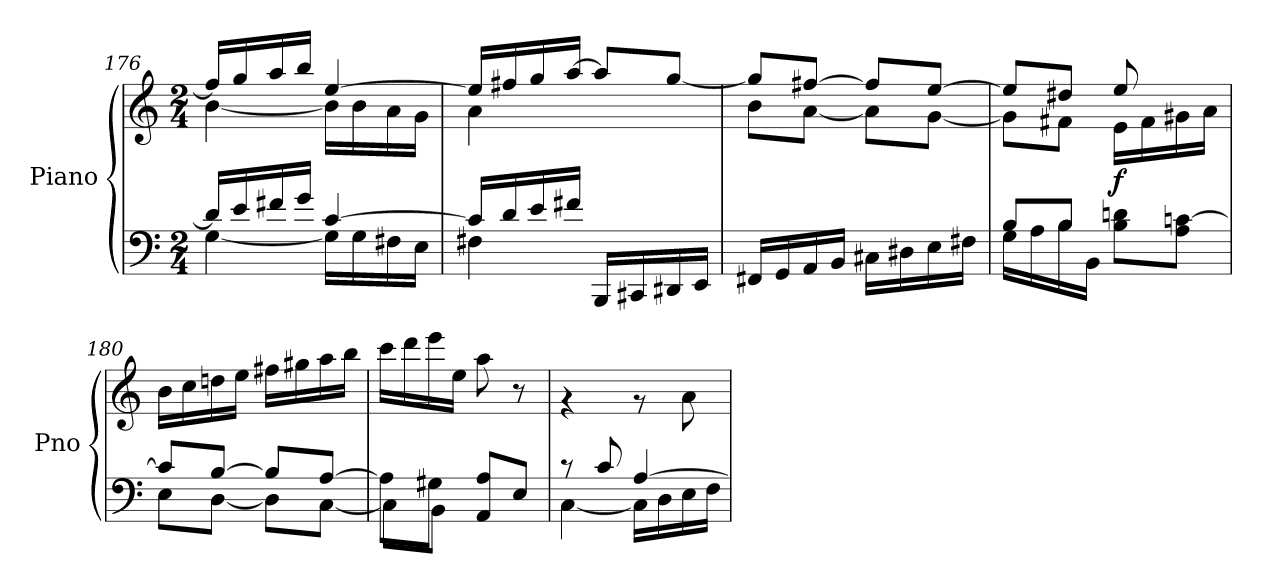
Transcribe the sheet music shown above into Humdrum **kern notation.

**kern	**kern	**dynam
*part1	*part1	*part1
*staff2	*staff1	*staff1/2
*I"Piano	*	*
*I'Pno	*	*
*clefF4	*clefG2	*
*k[]	*k[]	*
*C:	*C:	*
*M2/4	*M2/4	*
=176	=176	=176
*^	*^	*
16d/LL]	[4G\	16ff#/LL]	[4b\	.
16e/	.	16gg/	.	.
16f#X/	.	16aa/	.	.
16g/JJ	.	16bb/JJ	.	.
[4c/	16G\LL]	[4ee/	16b\LL]	.
.	16G\	.	16b\	.
.	16F#X\	.	16a\	.
.	16E\JJ	.	16g\JJ	.
=177	=177	=177	=177	=177
16c/LL]	4F#X\	16ee/LL]	4a\	.
16d/	.	16ff#X/	.	.
16e/	.	16gg/	.	.
16f#X/JJ	.	[16aa/JJ	.	.
16BBB/LL	4ryy	8aa/L]	4ryy	.
16CC#X/	.	.	.	.
16DD#X/	.	[8gg/J	.	.
16EE/JJ	.	.	.	.
*v	*v	*	*	*
!!LO:LB:g=z	!!
=178	=178	=178	=178
16FF#X/LL	8gg/L]	8b\L	.
16GG/	.	.	.
16AA/	[8ff#X/J	[8a\J	.
16BB/JJ	.	.	.
16C#X\LL	8ff#/L]	8a\L]	.
16D#X\	.	.	.
16E\	[8ee/J	[8g\J	.
16F#X\JJ	.	.	.
=179	=179	=179	=179
*^	*	*	*
8B/L	16G\LL	8ee/L]	8g\L]	.
.	16A\	.	.	.
8B/J	16B\	8dd#X/J	8f#X\J	.
.	16BB\JJ	.	.	.
!	!	!	!	!LO:DY:b
8B\ 8dn\L	4ryy	8ee/	16e\LL	f
.	.	.	16f#\	.
8A\ [8cn\J	.	8ryy	16g#X\	.
.	.	.	16a\JJ	.
*	*	*v	*v	*
=180	=180	=180	=180
8c/L]	8E\L	16b\LL	.
.	.	16cc\	.
[8B/J	[8D\J	16ddn\	.
.	.	16ee\JJ	.
8B/L]	8D\L]	16ff#X\LL	.
.	.	16gg#X\	.
[8A/J	[8C\J	16aa\	.
.	.	16bb\JJ	.
=181	=181	=181	=181
8A\L]	8C\L]	16ccc\LL	.
.	.	16ddd\	.
8G#X\J	8BB\J	16eee\	.
.	.	16ee\JJ	.
8AA/ 8A/L	4ryy	8aa\	.
8E/J	.	8r	.
=182	=182	=182	=182
8rc	[4C\	4rg	.
8c/	.	.	.
[4A/	16C\LL]	8rg	.
.	16D\	.	.
.	16E\	8a\	.
.	16F\JJ	.	.
*v	*v	*	*
=	=	=
*-	*-	*-
